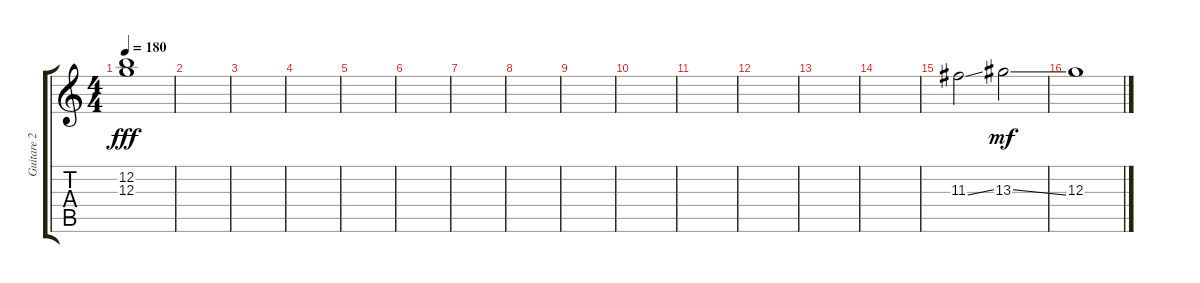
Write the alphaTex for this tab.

\track ("Guitare 2" "Guitare 2") {instrument acousticguitarsteel}
\staff {score tabs}
\tuning (D4 B3 G3 D3 G2 D2) {hide}
\ts (4 4)
\tempo 180
\clef g2
\ks c
(12.2 12.3).1{dy fff} |
|
|
|
|
|
|
|
|
|
|
|
|
|
11.3{ss}.2 13.3{ss}.2{dy mf} |
12.3.1
